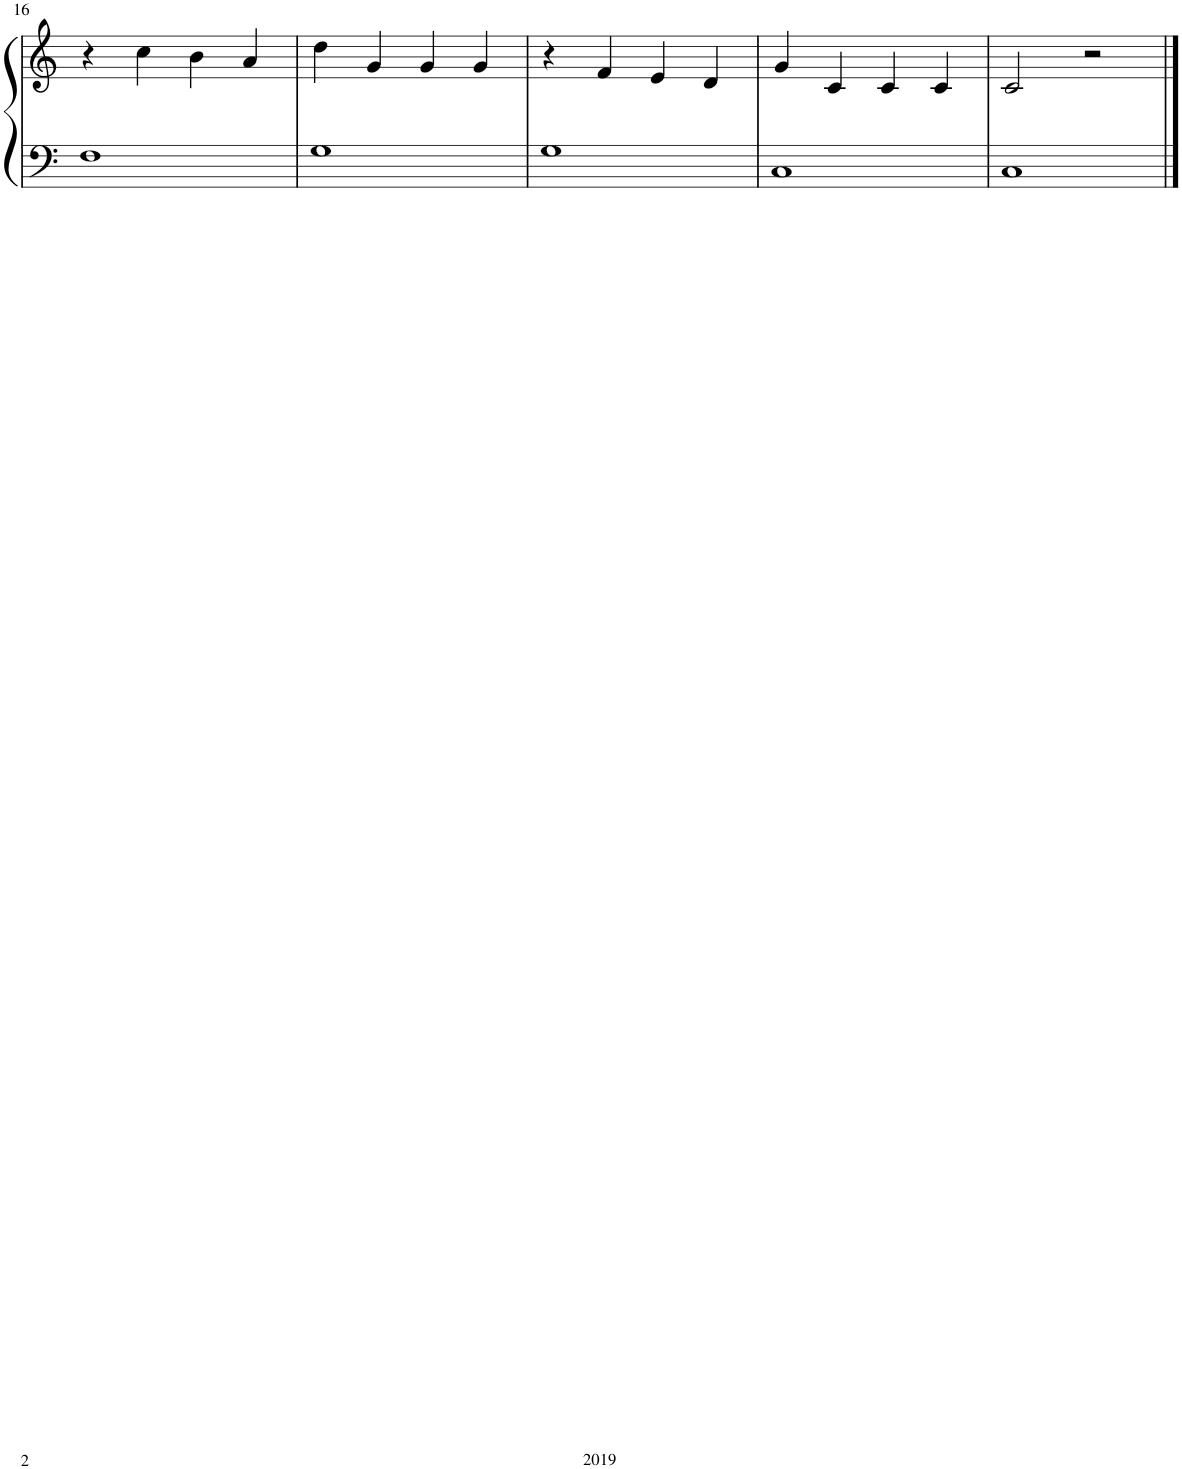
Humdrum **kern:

**kern	**kern
*part1	*part1
*staff2	*staff1
*I"Piano	*
*I'Pno.	*
!!LO:PB:g=z
*clefF4	*clefG2
*k[]	*k[]
*M4/4	*M4/4
=16	=16
1F	4r
.	4cc\
.	4b\
.	4a/
=17	=17
1G	4dd\
.	4g/
.	4g/
.	4g/
=18	=18
1G	4r
.	4f/
.	4e/
.	4d/
=19	=19
1C	4g/
.	4c/
.	4c/
.	4c/
=20	=20
1C	2c/
.	2r
==	==
*-	*-
